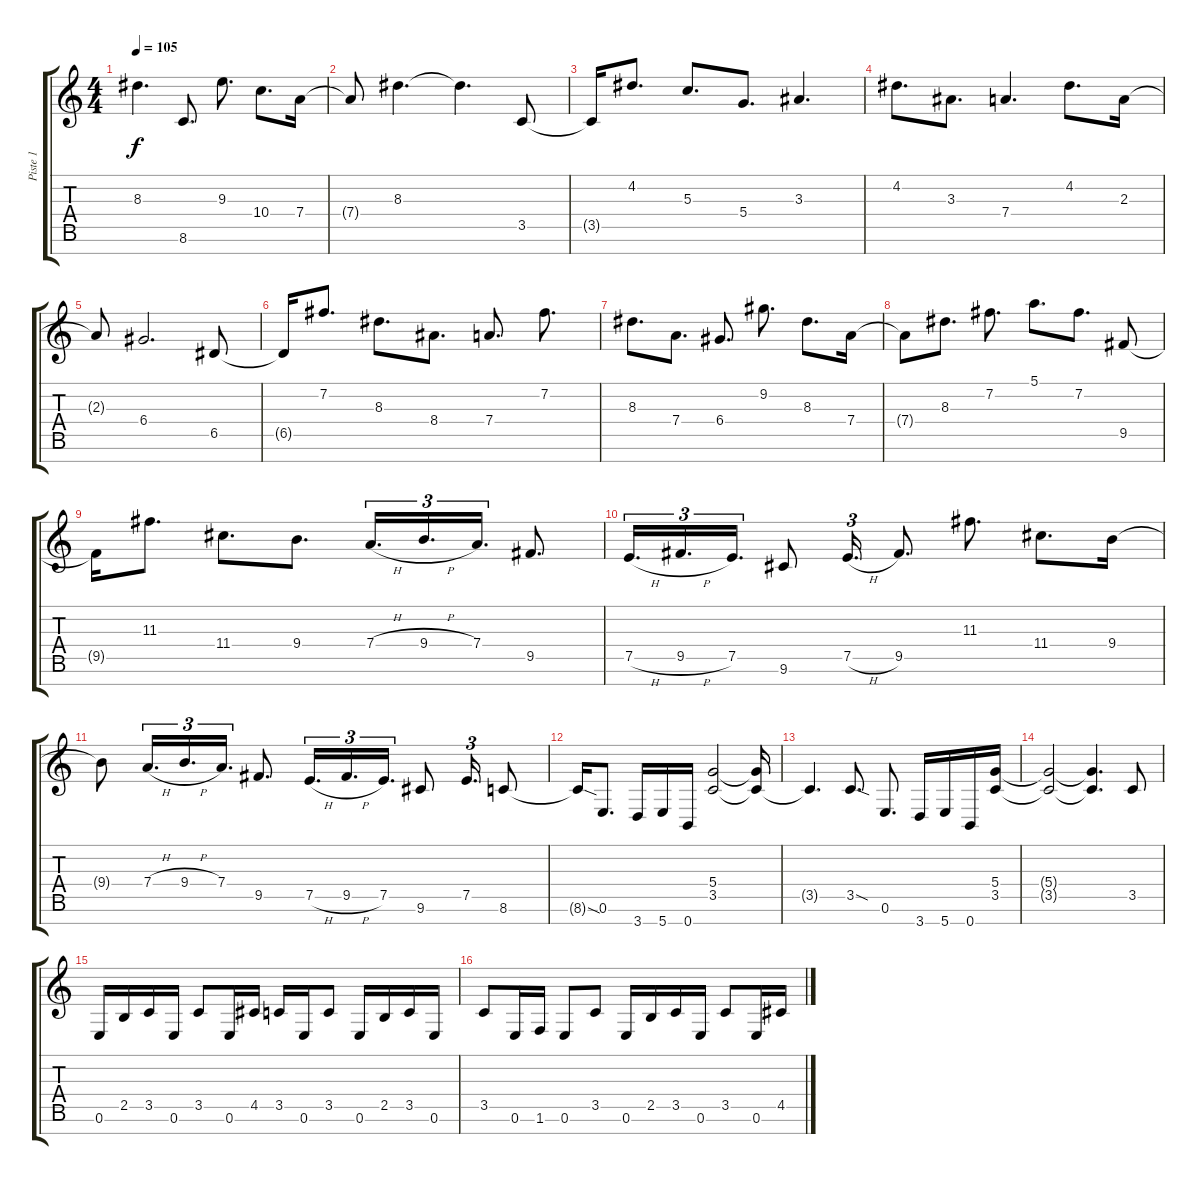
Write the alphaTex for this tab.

\track ("Piste 1" "Piste 1") {instrument distortionguitar}
\staff {score tabs}
\tuning (E4 B3 G3 D3 A2 E2 B1) {hide}
\ts (4 4)
\tempo 105
\clef g2
\ks c
8.3{t}.4{d dy f} 8.6.8{d} 9.3.8{d} 10.4.8{d} 7.4.16 |
7.4{t}.8 8.3.4{d} 8.3{t}.4{d} 3.5.8 |
3.5{t}.16 4.2.8{d} 5.3.8{d} 5.4.8{d} 3.3.4{d} |
4.2.8{d} 3.3.8{d} 7.4.4{d} 4.2.8{d} 2.3.16 |
2.3{t}.8 6.4.2{d} 6.5.8 |
6.5{t}.16 7.2.8{d} 8.3.8{d} 8.4.8{d} 7.4.8{d} 7.2.8{d} |
8.3.8{d} 7.4.8{d} 6.4.8{d} 9.2.8{d} 8.3.8{d} 7.4.16 |
7.4{t}.8 8.3.8{d} 7.2.8{d} 5.1.8{d} 7.2.8{d} 9.5.8 |
9.5{t}.16 11.3.8{d} 11.4.8{d} 9.4.8{d} 7.4{h}.16{d tu (3 2)} 9.4{h}.16{d tu (3 2)} 7.4.16{d tu (3 2)} 9.5.8{d} |
7.5{h}.16{d tu (3 2)} 9.5{h}.16{d tu (3 2)} 7.5.16{d tu (3 2)} 9.6.8 7.5{h}.16{d tu (3 2)} 9.5.8{d} 11.3.8{d} 11.4.8{d} 9.4.16 |
9.4{t}.8 7.4{h}.16{d tu (3 2)} 9.4{h}.16{d tu (3 2)} 7.4.16{d tu (3 2)} 9.5.8{d} 7.5{h}.16{d tu (3 2)} 9.5{h}.16{d tu (3 2)} 7.5.16{d tu (3 2)} 9.6.8 7.5.16{d tu (3 2)} 8.6.8 |
8.6{sod t}.16 0.6.8{d} 3.7.16 5.7.16 0.7.16 (5.4 3.5).2 (5.4{t} 3.5{t}).16 |
3.5{t}.4{d} 3.5{sod}.8{d} 0.6.8{d} 3.7.16 5.7.16 0.7.16 (5.4 3.5).16 |
(5.4{t} 3.5{t}).2 (5.4{t} 3.5{t}).4{d} 3.5.8 |
0.6.16 2.5.16 3.5.16 0.6.16 3.5.8 0.6.16 4.5.16 3.5.16 0.6.16 3.5.8 0.6.16 2.5.16 3.5.16 0.6.16 |
3.5.8 0.6.16 1.6.16 0.6.8 3.5.8 0.6.16 2.5.16 3.5.16 0.6.16 3.5.8 0.6.16 4.5.16
